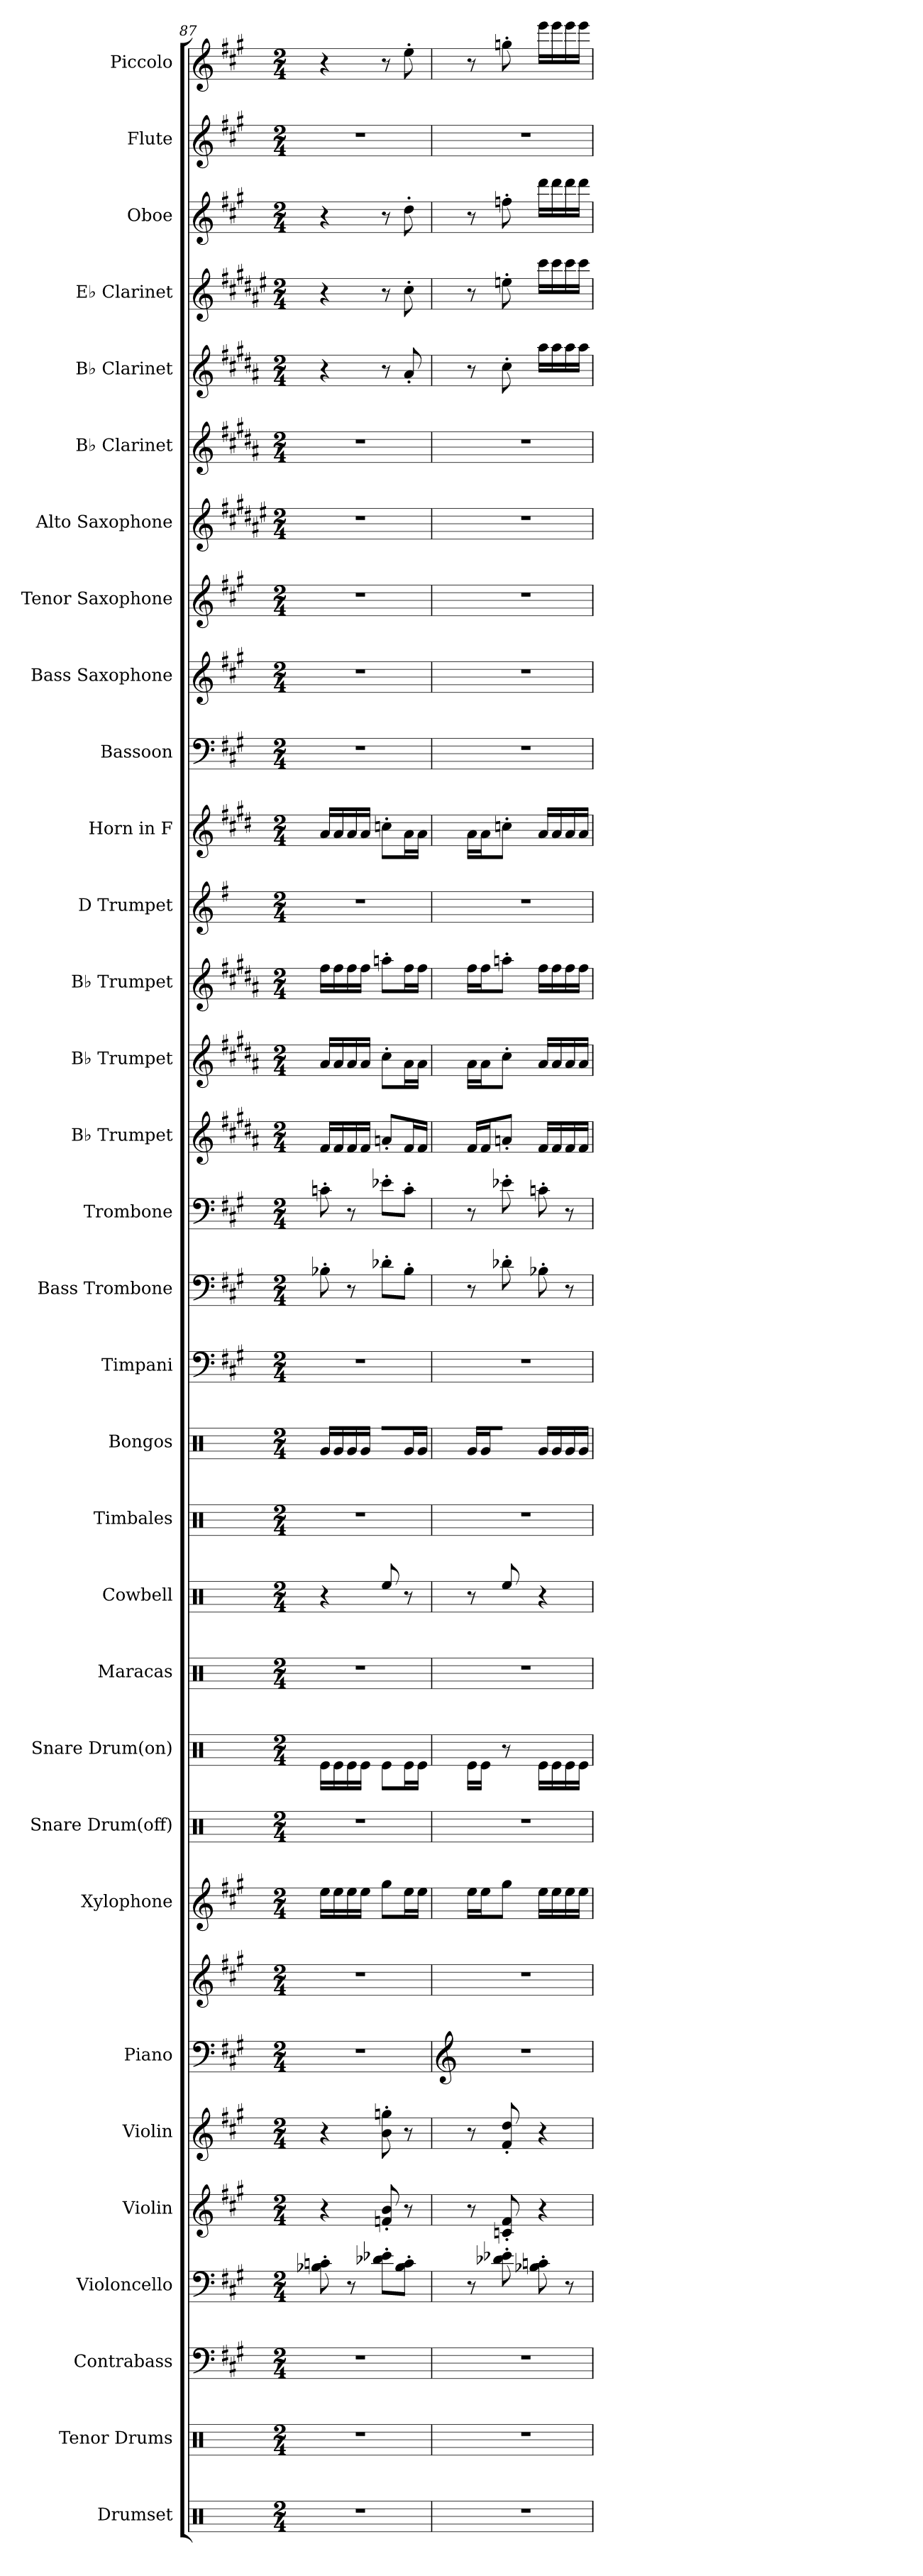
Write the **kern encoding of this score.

**kern	**kern	**kern	**kern	**kern	**kern	**kern	**kern	**kern	**kern	**kern	**kern	**kern	**kern	**kern	**kern	**kern	**kern	**kern	**kern	**kern	**kern	**kern	**kern	**kern	**kern	**kern	**kern	**kern	**kern	**kern	**kern	**kern
*part32	*part31	*part30	*part29	*part28	*part27	*part26	*part26	*part25	*part24	*part23	*part22	*part21	*part20	*part19	*part18	*part17	*part16	*part15	*part14	*part13	*part12	*part11	*part10	*part9	*part8	*part7	*part6	*part5	*part4	*part3	*part2	*part1
*staff33	*staff32	*staff31	*staff30	*staff29	*staff28	*staff27	*staff26	*staff25	*staff24	*staff23	*staff22	*staff21	*staff20	*staff19	*staff18	*staff17	*staff16	*staff15	*staff14	*staff13	*staff12	*staff11	*staff10	*staff9	*staff8	*staff7	*staff6	*staff5	*staff4	*staff3	*staff2	*staff1
*I"Drumset	*I"Tenor Drums	*I"Contrabass	*I"Violoncello	*I"Violin	*I"Violin	*I"Piano	*	*I"Xylophone	*I"Snare Drum(off)	*I"Snare Drum(on)	*I"Maracas	*I"Cowbell	*I"Timbales	*I"Bongos	*I"Timpani	*I"Bass Trombone	*I"Trombone	*I"B♭ Trumpet	*I"B♭ Trumpet	*I"B♭ Trumpet	*I"D Trumpet	*I"Horn in F	*I"Bassoon	*I"Bass Saxophone	*I"Tenor Saxophone	*I"Alto Saxophone	*I"B♭ Clarinet	*I"B♭ Clarinet	*I"E♭ Clarinet	*I"Oboe	*I"Flute	*I"Piccolo
*I'Drs.	*I'T.D.	*I'Cb.	*I'Vc.	*I'Vln.	*I'Vln.	*I'Pno.	*	*I'Xyl.	*	*I'Sn. Dr.	*I'Mrcs.	*I'Cowbell	*I'Timb.	*I'Bongos	*I'Timp.	*I'B. Tbn.	*I'Tbn.	*I'B♭ Tpt.	*I'B♭ Tpt.	*I'B♭ Tpt.	*I'D Tpt.	*	*I'Bsn.	*I'B. Sax.	*I'T. Sax.	*I'A. Sax.	*I'B♭ Cl.	*I'B♭ Cl.	*I'E♭ Cl.	*I'Ob.	*I'Fl.	*I'Picc.
*clefX	*clefX	*clefF4	*clefF4	*clefG2	*clefG2	*clefF4	*clefG2	*clefG2	*clefX	*clefX	*clefX	*clefX	*clefX	*clefX	*clefF4	*clefF4	*clefF4	*clefG2	*clefG2	*clefG2	*clefG2	*clefG2	*clefF4	*clefG2	*clefG2	*clefG2	*clefG2	*clefG2	*clefG2	*clefG2	*clefG2	*clefG2
*	*	*ITrd7c12	*	*	*	*	*	*ITrd-7c-12	*	*	*	*	*	*	*	*	*	*ITrd1c2	*ITrd1c2	*ITrd1c2	*ITrd-1c-2	*ITrd4c7	*	*ITrd15c26	*ITrd8c14	*ITrd5c9	*ITrd1c2	*ITrd1c2	*ITrd-2c-3	*	*	*ITrd-7c-12
*k[]	*k[]	*k[f#c#g#]	*k[f#c#g#]	*k[f#c#g#]	*k[f#c#g#]	*k[f#c#g#]	*k[f#c#g#]	*k[f#c#g#]	*k[]	*k[]	*k[]	*k[]	*k[]	*k[]	*k[f#c#g#]	*k[f#c#g#]	*k[f#c#g#]	*k[f#c#g#]	*k[f#c#g#]	*k[f#c#g#]	*k[f#c#g#]	*k[f#c#g#]	*k[f#c#g#]	*k[f#c#g#]	*k[f#c#g#]	*k[f#c#g#]	*k[f#c#g#]	*k[f#c#g#]	*k[f#c#g#]	*k[f#c#g#]	*k[f#c#g#]	*k[f#c#g#]
*M2/4	*M2/4	*M2/4	*M2/4	*M2/4	*M2/4	*M2/4	*M2/4	*M2/4	*M2/4	*M2/4	*M2/4	*M2/4	*M2/4	*M2/4	*M2/4	*M2/4	*M2/4	*M2/4	*M2/4	*M2/4	*M2/4	*M2/4	*M2/4	*M2/4	*M2/4	*M2/4	*M2/4	*M2/4	*M2/4	*M2/4	*M2/4	*M2/4
=87	=87	=87	=87	=87	=87	=87	=87	=87	=87	=87	=87	=87	=87	=87	=87	=87	=87	=87	=87	=87	=87	=87	=87	=87	=87	=87	=87	=87	=87	=87	=87	=87
2r	2r	2r	8B-X\' 8cn\'	4r	4r	2r	2r	16eee\LL	2r	16Re\LL	2r	4r	2r	16Rg/LL	2r	8B-X'\	8cn'\	16e/LL	16g#/LL	16ee\LL	2r	16d/LL	2r	2r	2r	2r	2r	4r	4r	4r	2r	4r
.	.	.	.	.	.	.	.	16eee\	.	16Re\	.	.	.	16Rg/	.	.	.	16e/	16g#/	16ee\	.	16d/	.	.	.	.	.	.	.	.	.	.
.	.	.	8r	.	.	.	.	16eee\	.	16Re\	.	.	.	16Rg/	.	8r	8r	16e/	16g#/	16ee\	.	16d/	.	.	.	.	.	.	.	.	.	.
.	.	.	.	.	.	.	.	16eee\JJ	.	16Re\JJ	.	.	.	16Rg/JJ	.	.	.	16e/JJ	16g#/JJ	16ee\JJ	.	16d/JJ	.	.	.	.	.	.	.	.	.	.
.	.	.	8d-X\' 8e-X\'L	8fn/' 8b/'	8b\' 8ggn\'	.	.	8ggg#\L	.	8Re\L	.	8Ree/	.	8R/L	.	8d-X'\L	8e-X'\L	8gn'/L	8b'\L	8ggn'\L	.	8fn'\L	.	.	.	.	.	8r	8r	8r	.	8r
.	.	.	8B-\' 8c\'J	8r	8r	.	.	16eee\L	.	16Re\L	.	8r	.	16Rg/L	.	8B-'\J	8c'\J	16e/L	16g#\L	16ee\L	.	16d\L	.	.	.	.	.	8g#'/	8ee'\	8dd'\	.	8eee'\
.	.	.	.	.	.	.	.	16eee\JJ	.	16Re\JJ	.	.	.	16Rg/JJ	.	.	.	16e/JJ	16g#\JJ	16ee\JJ	.	16d\JJ	.	.	.	.	.	.	.	.	.	.
=88	=88	=88	=88	=88	=88	=88	=88	=88	=88	=88	=88	=88	=88	=88	=88	=88	=88	=88	=88	=88	=88	=88	=88	=88	=88	=88	=88	=88	=88	=88	=88	=88
*	*	*	*	*	*	*clefG2	*	*	*	*	*	*	*	*	*	*	*	*	*	*	*	*	*	*	*	*	*	*	*	*	*	*
2r	2r	2r	8r	8r	8r	2r	2r	16eee\LL	2r	16Re\LL	2r	8r	2r	16Rg/LL	2r	8r	8r	16e/LL	16g#\LL	16ee\LL	2r	16d\LL	2r	2r	2r	2r	2r	8r	8r	8r	2r	8r
.	.	.	.	.	.	.	.	16eee\J	.	16Re\JJ	.	.	.	16Rg/J	.	.	.	16e/J	16g#\J	16ee\J	.	16d\J	.	.	.	.	.	.	.	.	.	.
.	.	.	8d-X\' 8e-X\'	8cn/' 8f#/'	8f#/' 8dd/'	.	.	8ggg#\J	.	8r	.	8Ree/	.	8R/J	.	8d-X'\	8e-X'\	8gn'/J	8b'\J	8ggn'\J	.	8fn'\J	.	.	.	.	.	8b'\	8ggn'\	8ffn'\	.	8gggn'\
.	.	.	8B-X\' 8cn\'	4r	4r	.	.	16eee\LL	.	16Re\LL	.	4r	.	16Rg/LL	.	8B-X'\	8cn'\	16e/LL	16g#/LL	16ee\LL	.	16d/LL	.	.	.	.	.	16gg#\LL	16eee\LL	16ddd\LL	.	16eeee\LL
.	.	.	.	.	.	.	.	16eee\	.	16Re\	.	.	.	16Rg/	.	.	.	16e/	16g#/	16ee\	.	16d/	.	.	.	.	.	16gg#\	16eee\	16ddd\	.	16eeee\
.	.	.	8r	.	.	.	.	16eee\	.	16Re\	.	.	.	16Rg/	.	8r	8r	16e/	16g#/	16ee\	.	16d/	.	.	.	.	.	16gg#\	16eee\	16ddd\	.	16eeee\
.	.	.	.	.	.	.	.	16eee\JJ	.	16Re\JJ	.	.	.	16Rg/JJ	.	.	.	16e/JJ	16g#/JJ	16ee\JJ	.	16d/JJ	.	.	.	.	.	16gg#\JJ	16eee\JJ	16ddd\JJ	.	16eeee\JJ
=	=	=	=	=	=	=	=	=	=	=	=	=	=	=	=	=	=	=	=	=	=	=	=	=	=	=	=	=	=	=	=	=
*-	*-	*-	*-	*-	*-	*-	*-	*-	*-	*-	*-	*-	*-	*-	*-	*-	*-	*-	*-	*-	*-	*-	*-	*-	*-	*-	*-	*-	*-	*-	*-	*-
